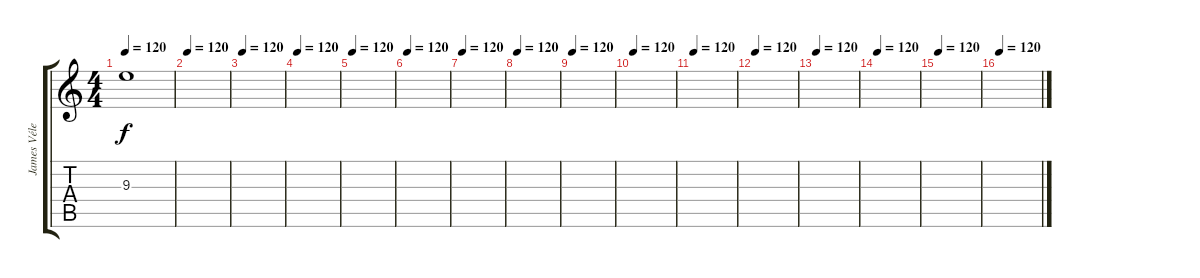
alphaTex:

\track ("James Vélez (solos)" "James Véle") {instrument distortionguitar}
\staff {score tabs}
\tuning (E4 B3 G3 D3 A2 E2) {hide}
\ts (4 4)
\tempo 120
\clef g2
\ks c
9.3{t}.1{dy f} |
\tempo 120
|
\tempo 120
|
\tempo 120
|
\tempo 120
|
\tempo 120
|
\tempo 120
|
\tempo 120
|
\tempo 120
|
\tempo 120
|
\tempo 120
|
\tempo 120
|
\tempo 120
|
\tempo 120
|
\tempo 120
|
\tempo 120
